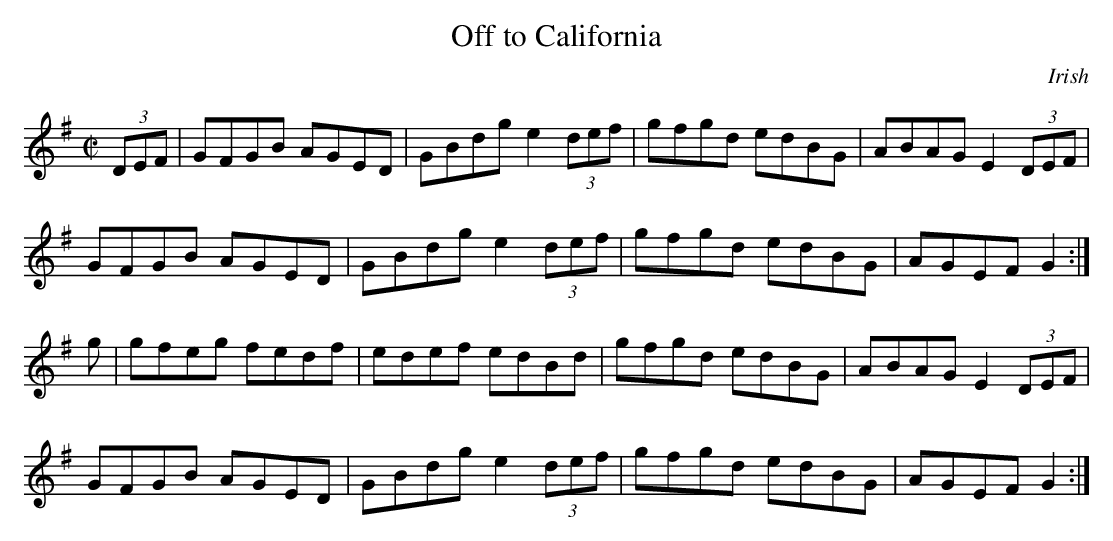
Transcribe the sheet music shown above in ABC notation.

X:1
T:Off to California
M:C|
K:G
(3DEF | GFGB AGED | GBdg e2 (3def | gfgd edBG | ABAG E2 (3DEF |
GFGB AGED | GBdg e2 (3def | gfgd edBG | AGEF G2 :|
g | gfeg fedf | edef edBd | gfgd edBG | ABAG E2 (3DEF |
GFGB AGED | GBdg e2 (3def | gfgd edBG | AGEF G2 :|
